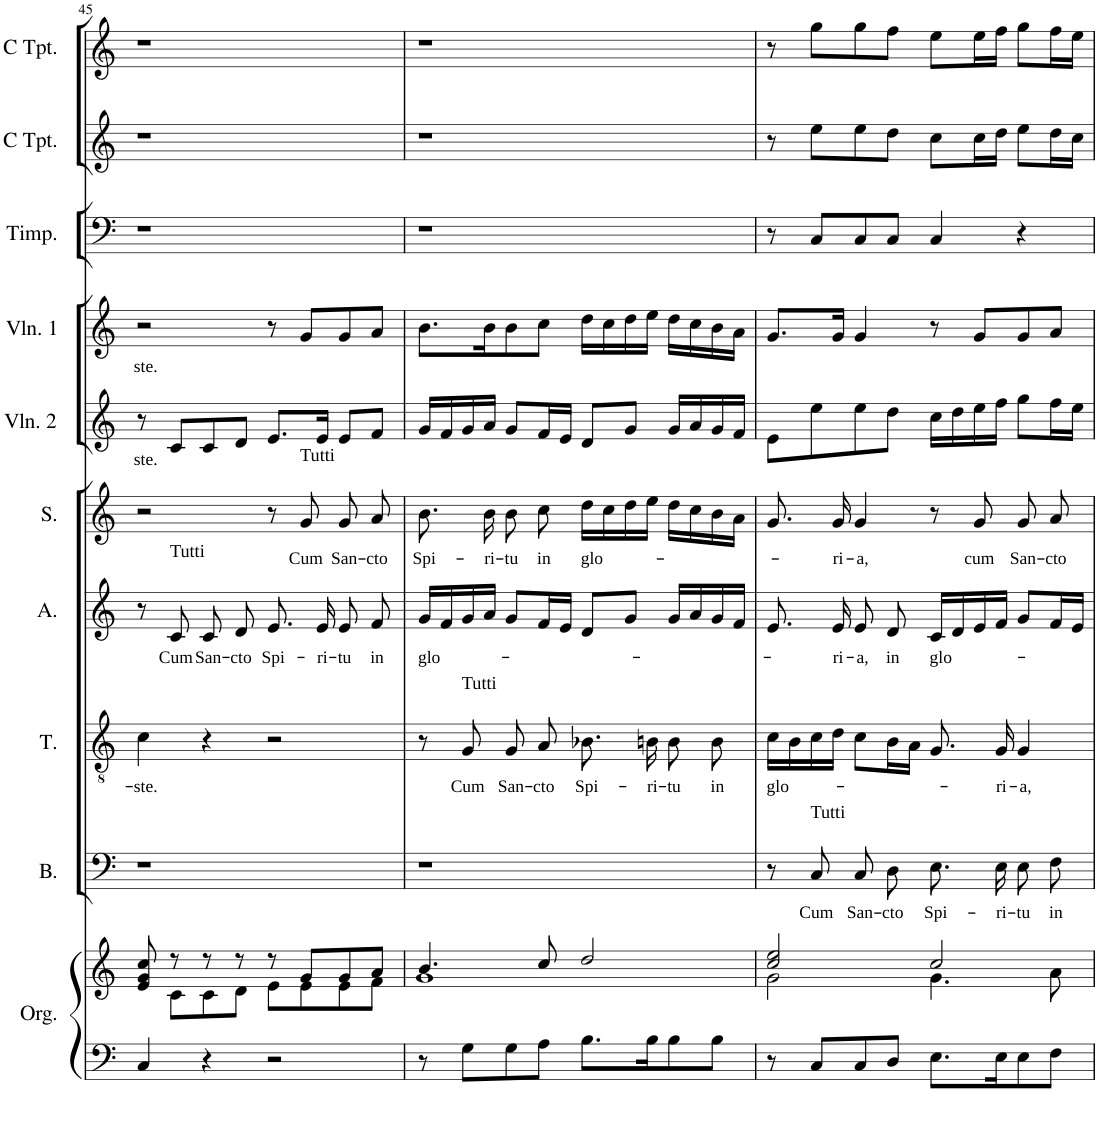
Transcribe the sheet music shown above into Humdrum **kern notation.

**kern	**kern	**kern	**text	**kern	**text	**kern	**text	**kern	**text	**kern	**text	**kern	**text	**kern	**kern	**kern
*part10	*part10	*part9	*part9	*part8	*part8	*part7	*part7	*part6	*part6	*part5	*part5	*part4	*part4	*part3	*part2	*part1
*staff11	*staff10	*staff9	*staff9	*staff8	*staff8	*staff7	*staff7	*staff6	*staff6	*staff5	*staff5	*staff4	*staff4	*staff3	*staff2	*staff1
*I"Organo	*	*I"Bass	*	*I"Tenore	*	*I"Alto	*	*I"Canto	*	*I"Violino secondo	*	*I"Violino primo	*	*I"Tympani	*I"Clarino secondo	*I"Clarino primo
*I'Org.	*	*I'B.	*	*I'T.	*	*I'A.	*	*	*	*I'Vln. 2	*	*I'Vln. 1	*	*	*	*
!!LO:PB:g=z
*clefF4	*clefG2	*clefF4	*	*clefGv2	*	*clefG2	*	*clefG2	*	*clefG2	*	*clefG2	*	*clefF4	*clefG2	*clefG2
*	*	*	*	*Trd7c12	*	*	*	*	*	*	*	*	*	*	*	*
*k[]	*k[]	*k[]	*	*k[]	*	*k[]	*	*k[]	*	*k[]	*	*k[]	*	*k[]	*k[]	*k[]
*M4/4	*M4/4	*M4/4	*	*M4/4	*	*M4/4	*	*M4/4	*	*M4/4	*	*M4/4	*	*M4/4	*M4/4	*M4/4
*met(c)	*met(c)	*met(c)	*	*met(c)	*	*met(c)	*	*met(c)	*	*met(c)	*	*met(c)	*	*met(c)	*met(c)	*met(c)
=45	=45	=45	=45	=45	=45	=45	=45	=45	=45	=45	=45	=45	=45	=45	=45	=45
*	*^	*	*	*	*	*	*	*	*	*	*	*	*	*	*	*
!	!	!	!	!	!	!LO:LY:b	!	!	!	!	!	!LO:LY:b	!	!LO:LY:b	!	!	!
4C/	8e/ 8g/ 8cc/	8ryy	1r	.	4c\	-ste.	8r	.	2r	.	8r	-ste.	2r	ste.	1r	1r	1r
!	!	!	!	!	!	!	!LO:TX:a:t=Tutti	!	!	!	!	!	!	!	!	!	!
!	!	!	!	!	!	!	!	!LO:LY:b	!	!	!	!	!	!	!	!	!
.	8r	8c\L	.	.	.	.	8c/	Cum	.	.	8c/L	.	.	.	.	.	.
!	!	!	!	!	!	!	!	!LO:LY:b	!	!	!	!	!	!	!	!	!
4r	8r	8c\	.	.	4r	.	8c/	San-	.	.	8c/	.	.	.	.	.	.
!	!	!	!	!	!	!	!	!LO:LY:b	!	!	!	!	!	!	!	!	!
.	8r	8d\J	.	.	.	.	8d/	-cto	.	.	8d/J	.	.	.	.	.	.
!	!	!	!	!	!	!	!	!LO:LY:b	!	!	!	!	!	!	!	!	!
2r	8r	8e\L	.	.	2r	.	8.e/	Spi-	8r	.	8.e/L	.	8r	.	.	.	.
!	!	!	!	!	!	!	!	!	!LO:TX:a:t=Tutti	!	!	!	!	!	!	!	!
!	!	!	!	!	!	!	!	!	!	!LO:LY:b	!	!	!	!	!	!	!
.	8g/L	8e\	.	.	.	.	.	.	8g/	Cum	.	.	8g/L	.	.	.	.
!	!	!	!	!	!	!	!	!LO:LY:b	!	!	!	!	!	!	!	!	!
.	.	.	.	.	.	.	16e/	-ri-	.	.	16e/Jk	.	.	.	.	.	.
!	!	!	!	!	!	!	!	!LO:LY:b	!	!LO:LY:b	!	!	!	!	!	!	!
.	8g/	8e\	.	.	.	.	8e/	-tu	8g/	San-	8e/L	.	8g/	.	.	.	.
!	!	!	!	!	!	!	!	!LO:LY:b	!	!LO:LY:b	!	!	!	!	!	!	!
.	8a/J	8f\J	.	.	.	.	8f/	in	8a/	-cto	8f/J	.	8a/J	.	.	.	.
=46	=46	=46	=46	=46	=46	=46	=46	=46	=46	=46	=46	=46	=46	=46	=46	=46	=46
!	!	!	!	!	!	!	!	!LO:LY:b	!	!LO:LY:b	!	!	!	!	!	!	!
8r	4.b/	1g	1r	.	8r	.	16g/LL	glo-	8.b\	Spi-	16g/LL	.	8.b\L	.	1r	1r	1r
.	.	.	.	.	.	.	16f/	.	.	.	16f/	.	.	.	.	.	.
!	!	!	!	!	!LO:TX:a:t=Tutti	!	!	!	!	!	!	!	!	!	!	!	!
!	!	!	!	!	!	!LO:LY:b	!	!	!	!	!	!	!	!	!	!	!
8G\L	.	.	.	.	8G/	Cum	16g/	.	.	.	16g/	.	.	.	.	.	.
!	!	!	!	!	!	!	!	!	!	!LO:LY:b	!	!	!	!	!	!	!
.	.	.	.	.	.	.	16a/JJ	.	16b\	-ri-	16a/JJ	.	16b\K	.	.	.	.
!	!	!	!	!	!	!LO:LY:b	!	!	!	!LO:LY:b	!	!	!	!	!	!	!
8G\	.	.	.	.	8G/	San-	8g/L	.	8b\	-tu	8g/L	.	8b\	.	.	.	.
!	!	!	!	!	!	!LO:LY:b	!	!	!	!LO:LY:b	!	!	!	!	!	!	!
8A\J	8cc/	.	.	.	8A/	-cto	16f/L	.	8cc\	in	16f/L	.	8cc\J	.	.	.	.
.	.	.	.	.	.	.	16e/JJ	.	.	.	16e/JJ	.	.	.	.	.	.
!	!	!	!	!	!	!LO:LY:b	!	!	!	!LO:LY:b	!	!	!	!	!	!	!
8.B\L	2dd/	.	.	.	8.B-X\	Spi-	8d/L	.	16dd\LL	glo-	8d/L	.	16dd\LL	.	.	.	.
.	.	.	.	.	.	.	.	.	16cc\	.	.	.	16cc\	.	.	.	.
.	.	.	.	.	.	.	8g/J	.	16dd\	.	8g/J	.	16dd\	.	.	.	.
!	!	!	!	!	!	!LO:LY:b	!	!	!	!	!	!	!	!	!	!	!
16B\K	.	.	.	.	16Bn\	-ri-	.	.	16ee\JJ	.	.	.	16ee\JJ	.	.	.	.
!	!	!	!	!	!	!LO:LY:b	!	!	!	!	!	!	!	!	!	!	!
8B\	.	.	.	.	8B\	-tu	16g/LL	.	16dd\LL	.	16g/LL	.	16dd\LL	.	.	.	.
.	.	.	.	.	.	.	16a/	.	16cc\	.	16a/	.	16cc\	.	.	.	.
!	!	!	!	!	!	!LO:LY:b	!	!	!	!	!	!	!	!	!	!	!
8B\J	.	.	.	.	8B\	in	16g/	.	16b\	.	16g/	.	16b\	.	.	.	.
.	.	.	.	.	.	.	16f/JJ	.	16a\JJ	.	16f/JJ	.	16a\JJ	.	.	.	.
=47	=47	=47	=47	=47	=47	=47	=47	=47	=47	=47	=47	=47	=47	=47	=47	=47	=47
!	!	!	!	!	!	!LO:LY:b	!	!	!	!	!	!	!	!	!	!	!
8r	2cc/ 2ee/	2g\	8r	.	16c\LL	glo-	8.e/	.	8.g/	.	8e\L	.	8.g/L	.	8r	8r	8r
.	.	.	.	.	16B\	.	.	.	.	.	.	.	.	.	.	.	.
!	!	!	!LO:TX:a:t=Tutti	!	!	!	!	!	!	!	!	!	!	!	!	!	!
!	!	!	!	!LO:LY:b	!	!	!	!	!	!	!	!	!	!	!	!	!
8C/L	.	.	8C/	Cum	16c\	.	.	.	.	.	8ee\	.	.	.	8C/L	8ee\L	8gg\L
!	!	!	!	!	!	!	!	!LO:LY:b	!	!LO:LY:b	!	!	!	!	!	!	!
.	.	.	.	.	16d\JJ	.	16e/	-ri-	16g/	-ri-	.	.	16g/Jk	.	.	.	.
!	!	!	!	!LO:LY:b	!	!	!	!LO:LY:b	!	!LO:LY:b	!	!	!	!	!	!	!
8C/	.	.	8C/L	San-	8c\L	.	8e/	-a,	4g/	-a,	8ee\	.	4g/	.	8C/	8ee\	8gg\
!	!	!	!	!LO:LY:b	!	!	!	!LO:LY:b	!	!	!	!	!	!	!	!	!
8D/J	.	.	8D/J	-cto	16B\L	.	8d/	in	.	.	8dd\J	.	.	.	8C/J	8dd\J	8ff\J
.	.	.	.	.	16A\JJ	.	.	.	.	.	.	.	.	.	.	.	.
!	!	!	!	!LO:LY:b	!	!	!	!LO:LY:b	!	!	!	!	!	!	!	!	!
8.E\L	2cc/	4.g\	8.E\L	Spi-	8.G/	.	16c/LL	glo-	8r	.	16cc\LL	.	8r	.	4C/	8cc\L	8ee\L
.	.	.	.	.	.	.	16d/	.	.	.	16dd\	.	.	.	.	.	.
!	!	!	!	!	!	!	!	!	!	!LO:LY:b	!	!	!	!	!	!	!
.	.	.	.	.	.	.	16e/	.	8g/	cum	16ee\	.	8g/L	.	.	16cc\L	16ee\L
!	!	!	!	!LO:LY:b	!	!LO:LY:b	!	!	!	!	!	!	!	!	!	!	!
16E\K	.	.	16E\Jk	-ri-	16G/	-ri-	16f/JJ	.	.	.	16ff\JJ	.	.	.	.	16dd\JJ	16ff\JJ
!	!	!	!	!LO:LY:b	!	!LO:LY:b	!	!	!	!LO:LY:b	!	!	!	!	!	!	!
8E\	.	.	8E\L	-tu	4G/	-a,	8g/L	.	8g/	San-	8gg\L	.	8g/	.	4r	8ee\L	8gg\L
!	!	!	!	!LO:LY:b	!	!	!	!	!	!LO:LY:b	!	!	!	!	!	!	!
8F\J	.	8a\	8F\J	in	.	.	16f/L	.	8a/	-cto	16ff\L	.	8a/J	.	.	16dd\L	16ff\L
.	.	.	.	.	.	.	16e/JJ	.	.	.	16ee\JJ	.	.	.	.	16cc\JJ	16ee\JJ
*	*v	*v	*	*	*	*	*	*	*	*	*	*	*	*	*	*	*
=	=	=	=	=	=	=	=	=	=	=	=	=	=	=	=	=
*-	*-	*-	*-	*-	*-	*-	*-	*-	*-	*-	*-	*-	*-	*-	*-	*-
